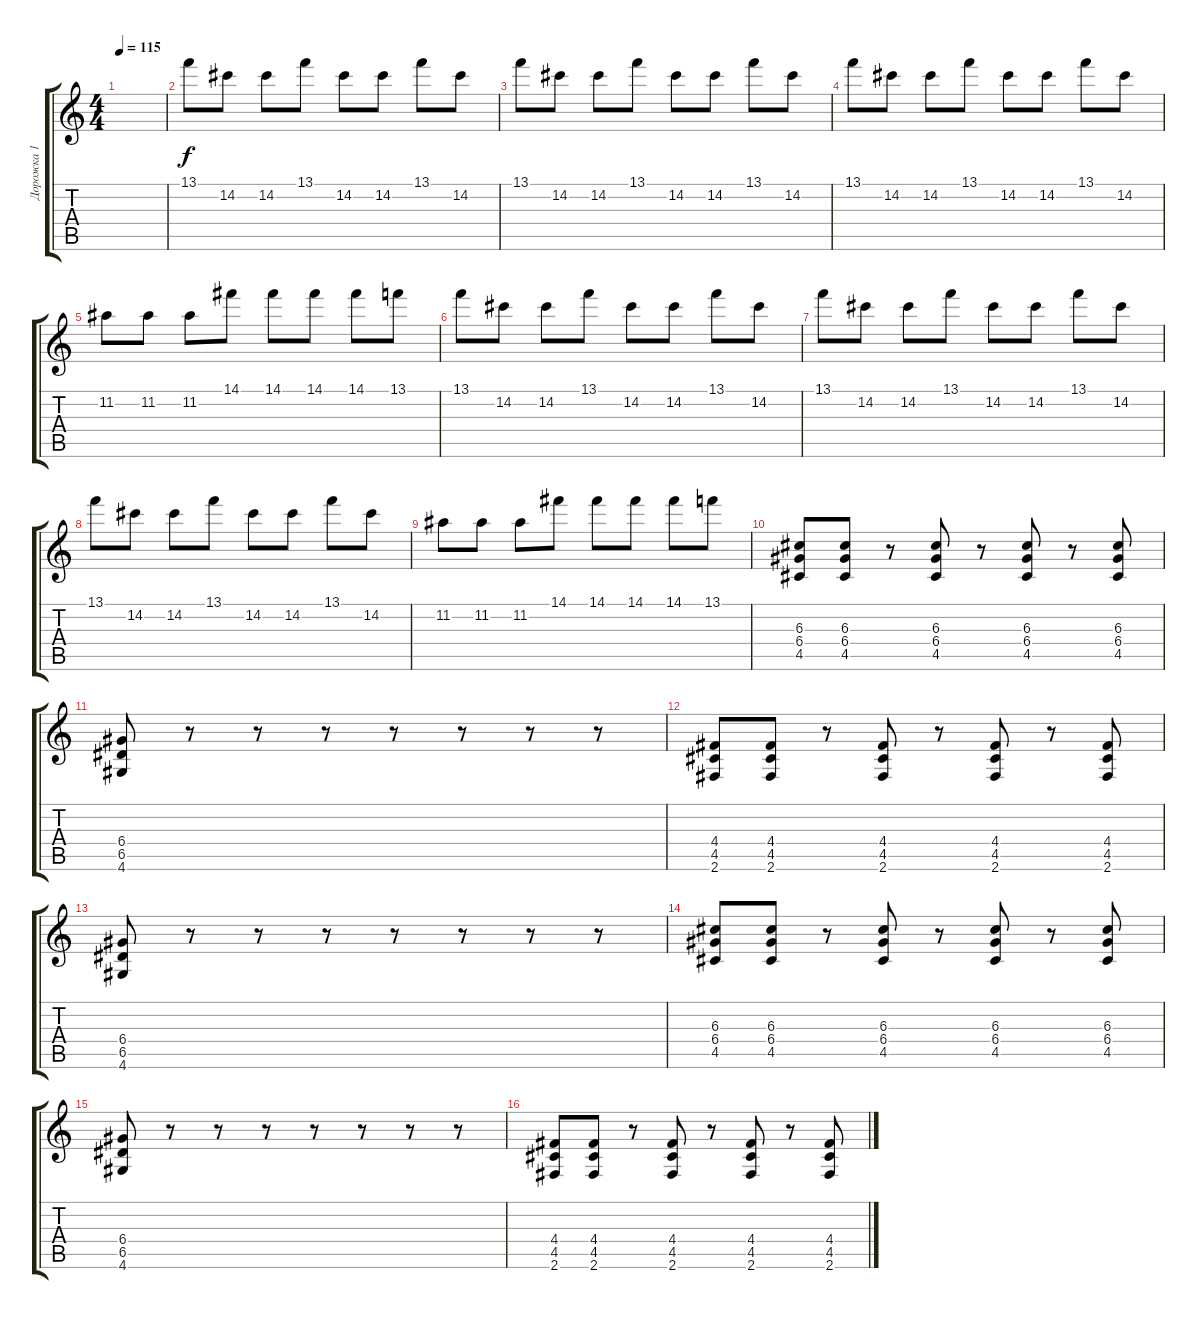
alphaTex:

\track ("Дорожка 1" "Дорожка 1") {instrument overdrivenguitar}
\staff {score tabs}
\tuning (E4 B3 G3 D3 A2 E2) {hide}
\ts (4 4)
\tempo 115
\clef g2
\ks c
|
13.1.8 14.2.8 14.2.8 13.1.8 14.2.8 14.2.8 13.1.8 14.2.8 |
13.1.8 14.2.8 14.2.8 13.1.8 14.2.8 14.2.8 13.1.8 14.2.8 |
13.1.8 14.2.8 14.2.8 13.1.8 14.2.8 14.2.8 13.1.8 14.2.8 |
11.2.8 11.2.8 11.2.8 14.1.8 14.1.8 14.1.8 14.1.8 13.1.8 |
13.1.8 14.2.8 14.2.8 13.1.8 14.2.8 14.2.8 13.1.8 14.2.8 |
13.1.8 14.2.8 14.2.8 13.1.8 14.2.8 14.2.8 13.1.8 14.2.8 |
13.1.8 14.2.8 14.2.8 13.1.8 14.2.8 14.2.8 13.1.8 14.2.8 |
11.2.8 11.2.8 11.2.8 14.1.8 14.1.8 14.1.8 14.1.8 13.1.8 |
(6.3 6.4 4.5).8 (6.3 6.4 4.5).8 r.8 (6.3 6.4 4.5).8 r.8 (6.3 6.4 4.5).8 r.8 (6.3 6.4 4.5).8 |
(6.4 6.5 4.6).8 r.8 r.8 r.8 r.8 r.8 r.8 r.8 |
(4.4 4.5 2.6).8 (4.4 4.5 2.6).8 r.8 (4.4 4.5 2.6).8 r.8 (4.4 4.5 2.6).8 r.8 (4.4 4.5 2.6).8 |
(6.4 6.5 4.6).8 r.8 r.8 r.8 r.8 r.8 r.8 r.8 |
(6.3 6.4 4.5).8 (6.3 6.4 4.5).8 r.8 (6.3 6.4 4.5).8 r.8 (6.3 6.4 4.5).8 r.8 (6.3 6.4 4.5).8 |
(6.4 6.5 4.6).8 r.8 r.8 r.8 r.8 r.8 r.8 r.8 |
(4.4 4.5 2.6).8 (4.4 4.5 2.6).8 r.8 (4.4 4.5 2.6).8 r.8 (4.4 4.5 2.6).8 r.8 (4.4 4.5 2.6).8
